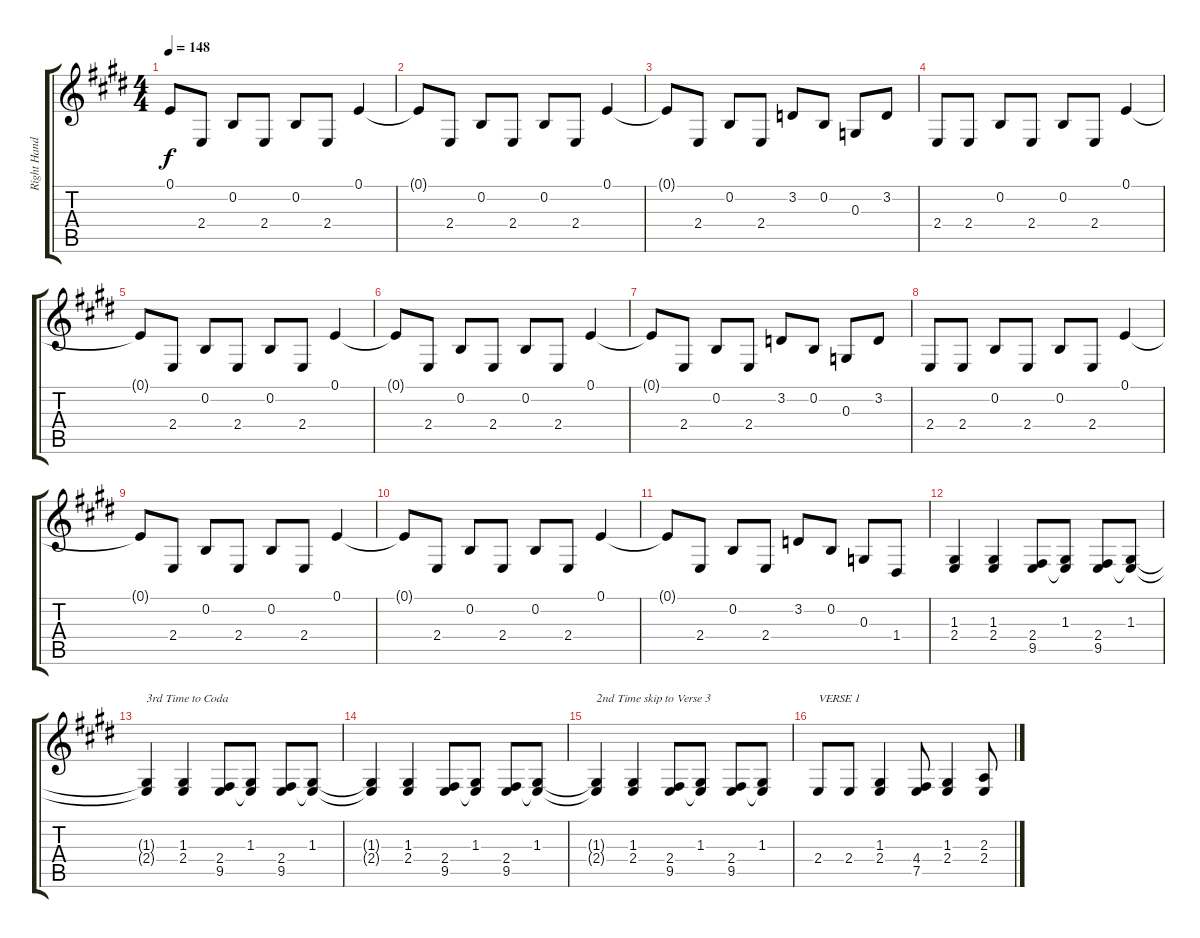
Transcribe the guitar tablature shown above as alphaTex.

\track ("Right Hand" "Right Hand") {instrument electricgrandpiano}
\staff {score tabs}
\tuning (E4 B3 G3 D3 A2 E2) {hide}
\ts (4 4)
\tempo 148
\clef g2
\ks e
0.1{t}.8{dy f} 2.4.8 0.2.8 2.4.8 0.2.8 2.4.8 0.1.4 |
0.1{t}.8 2.4.8 0.2.8 2.4.8 0.2.8 2.4.8 0.1.4 |
0.1{t}.8 2.4.8 0.2.8 2.4.8 3.2.8 0.2.8 0.3.8 3.2.8 |
2.4.8 2.4.8 0.2.8 2.4.8 0.2.8 2.4.8 0.1.4 |
0.1{t}.8 2.4.8 0.2.8 2.4.8 0.2.8 2.4.8 0.1.4 |
0.1{t}.8 2.4.8 0.2.8 2.4.8 0.2.8 2.4.8 0.1.4 |
0.1{t}.8 2.4.8 0.2.8 2.4.8 3.2.8 0.2.8 0.3.8 3.2.8 |
2.4.8 2.4.8 0.2.8 2.4.8 0.2.8 2.4.8 0.1.4 |
0.1{t}.8 2.4.8 0.2.8 2.4.8 0.2.8 2.4.8 0.1.4 |
0.1{t}.8 2.4.8 0.2.8 2.4.8 0.2.8 2.4.8 0.1.4 |
0.1{t}.8 2.4.8 0.2.8 2.4.8 3.2.8 0.2.8 0.3.8 1.4.8 |
(1.3 2.4).4 (1.3 2.4).4 (2.4 9.5).8 (1.3 2.4{t}).8 (2.4 9.5).8 (1.3 2.4{t}).8 |
(1.3{t} 2.4{t}).4{txt "3rd Time to Coda"} (1.3 2.4).4 (2.4 9.5).8 (1.3 2.4{t}).8 (2.4 9.5).8 (1.3 2.4{t}).8 |
(1.3{t} 2.4{t}).4 (1.3 2.4).4 (2.4 9.5).8 (1.3 2.4{t}).8 (2.4 9.5).8 (1.3 2.4{t}).8 |
(1.3{t} 2.4{t}).4{txt "2nd Time skip to Verse 3"} (1.3 2.4).4 (2.4 9.5).8 (1.3 2.4{t}).8 (2.4 9.5).8 (1.3 2.4{t}).8 |
2.4.8{txt "VERSE 1"} 2.4.8 (1.3 2.4).4 (4.4 7.5).8 (1.3 2.4).4 (2.3 2.4).8
